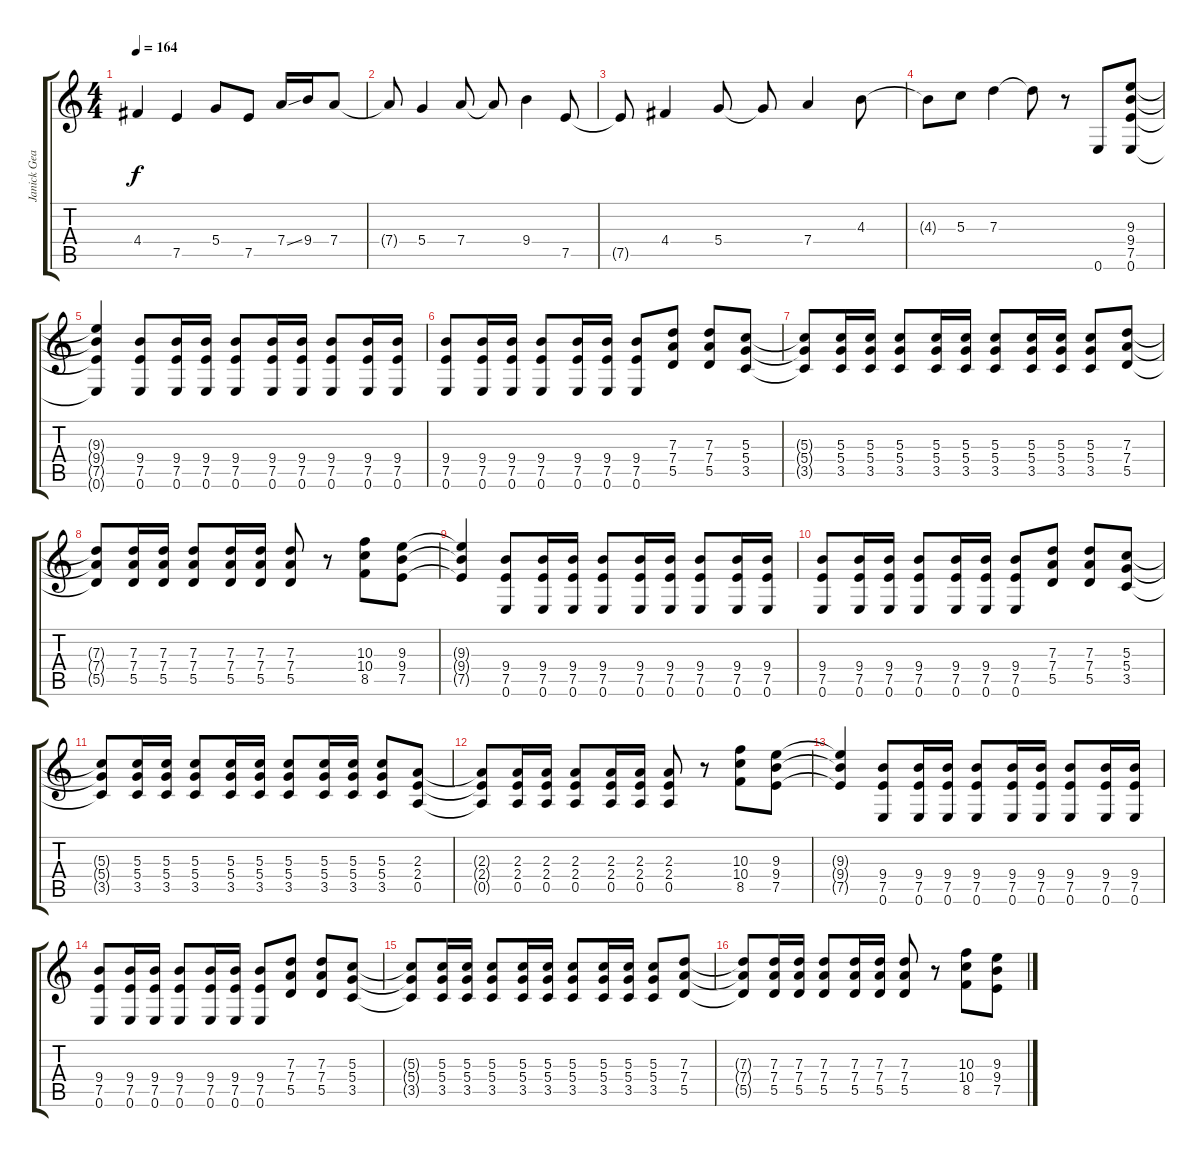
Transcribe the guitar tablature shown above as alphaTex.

\track ("Janick Gears (Guitar 1)" "Janick Gea") {instrument distortionguitar}
\staff {score tabs}
\tuning (E4 B3 G3 D3 A2 E2) {hide}
\ts (4 4)
\tempo 164
\clef g2
\ks c
4.4{t}.4{dy f} 7.5.4 5.4.8 7.5.8 7.4{ss}.16 9.4.16 7.4.8 |
7.4{t}.8 5.4.4 7.4.8 7.4{t}.8 9.4.4 7.5.8 |
7.5{t}.8 4.4.4 5.4.8 5.4{t}.8 7.4.4 4.3.8 |
4.3{t}.8 5.3.8 7.3.4 7.3{t}.8 r.8 0.6.8 (9.3 9.4 7.5 0.6).8 |
(9.3{t} 9.4{t} 7.5{t} 0.6{t}).4 (9.4 7.5 0.6).8 (9.4 7.5 0.6).16 (9.4 7.5 0.6).16 (9.4 7.5 0.6).8 (9.4 7.5 0.6).16 (9.4 7.5 0.6).16 (9.4 7.5 0.6).8 (9.4 7.5 0.6).16 (9.4 7.5 0.6).16 |
(9.4 7.5 0.6).8 (9.4 7.5 0.6).16 (9.4 7.5 0.6).16 (9.4 7.5 0.6).8 (9.4 7.5 0.6).16 (9.4 7.5 0.6).16 (9.4 7.5 0.6).8 (7.3 7.4 5.5).8 (7.3 7.4 5.5).8 (5.3 5.4 3.5).8 |
(5.3{t} 5.4{t} 3.5{t}).8 (5.3 5.4 3.5).16 (5.3 5.4 3.5).16 (5.3 5.4 3.5).8 (5.3 5.4 3.5).16 (5.3 5.4 3.5).16 (5.3 5.4 3.5).8 (5.3 5.4 3.5).16 (5.3 5.4 3.5).16 (5.3 5.4 3.5).8 (7.3 7.4 5.5).8 |
(7.3{t} 7.4{t} 5.5{t}).8 (7.3 7.4 5.5).16 (7.3 7.4 5.5).16 (7.3 7.4 5.5).8 (7.3 7.4 5.5).16 (7.3 7.4 5.5).16 (7.3 7.4 5.5).8 r.8 (10.3 10.4 8.5).8 (9.3 9.4 7.5).8 |
(9.3{t} 9.4{t} 7.5{t}).4 (9.4 7.5 0.6).8 (9.4 7.5 0.6).16 (9.4 7.5 0.6).16 (9.4 7.5 0.6).8 (9.4 7.5 0.6).16 (9.4 7.5 0.6).16 (9.4 7.5 0.6).8 (9.4 7.5 0.6).16 (9.4 7.5 0.6).16 |
(9.4 7.5 0.6).8 (9.4 7.5 0.6).16 (9.4 7.5 0.6).16 (9.4 7.5 0.6).8 (9.4 7.5 0.6).16 (9.4 7.5 0.6).16 (9.4 7.5 0.6).8 (7.3 7.4 5.5).8 (7.3 7.4 5.5).8 (5.3 5.4 3.5).8 |
(5.3{t} 5.4{t} 3.5{t}).8 (5.3 5.4 3.5).16 (5.3 5.4 3.5).16 (5.3 5.4 3.5).8 (5.3 5.4 3.5).16 (5.3 5.4 3.5).16 (5.3 5.4 3.5).8 (5.3 5.4 3.5).16 (5.3 5.4 3.5).16 (5.3 5.4 3.5).8 (2.3 2.4 0.5).8 |
(2.3{t} 2.4{t} 0.5{t}).8 (2.3 2.4 0.5).16 (2.3 2.4 0.5).16 (2.3 2.4 0.5).8 (2.3 2.4 0.5).16 (2.3 2.4 0.5).16 (2.3 2.4 0.5).8 r.8 (10.3 10.4 8.5).8 (9.3 9.4 7.5).8 |
(9.3{t} 9.4{t} 7.5{t}).4 (9.4 7.5 0.6).8 (9.4 7.5 0.6).16 (9.4 7.5 0.6).16 (9.4 7.5 0.6).8 (9.4 7.5 0.6).16 (9.4 7.5 0.6).16 (9.4 7.5 0.6).8 (9.4 7.5 0.6).16 (9.4 7.5 0.6).16 |
(9.4 7.5 0.6).8 (9.4 7.5 0.6).16 (9.4 7.5 0.6).16 (9.4 7.5 0.6).8 (9.4 7.5 0.6).16 (9.4 7.5 0.6).16 (9.4 7.5 0.6).8 (7.3 7.4 5.5).8 (7.3 7.4 5.5).8 (5.3 5.4 3.5).8 |
(5.3{t} 5.4{t} 3.5{t}).8 (5.3 5.4 3.5).16 (5.3 5.4 3.5).16 (5.3 5.4 3.5).8 (5.3 5.4 3.5).16 (5.3 5.4 3.5).16 (5.3 5.4 3.5).8 (5.3 5.4 3.5).16 (5.3 5.4 3.5).16 (5.3 5.4 3.5).8 (7.3 7.4 5.5).8 |
(7.3{t} 7.4{t} 5.5{t}).8 (7.3 7.4 5.5).16 (7.3 7.4 5.5).16 (7.3 7.4 5.5).8 (7.3 7.4 5.5).16 (7.3 7.4 5.5).16 (7.3 7.4 5.5).8 r.8 (10.3 10.4 8.5).8 (9.3 9.4 7.5).8
